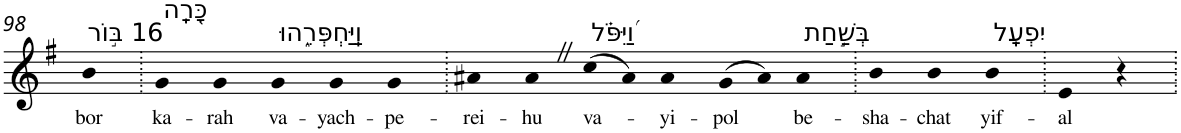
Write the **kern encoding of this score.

**kern	**text
*part1	*part1
*staff1	*staff1
*I"Piano	*
*I'Pno	*
!!LO:PB:g=z
*clefG2	*
*k[f#]	*
*G:	*
=98	=98
!LO:TX:a:t=16 בּ֣וֹר	!
!	!LO:LY:b
4b	bor
=99.	=99.
!LO:TX:a:t=כָּ֭רָֽה	!
!	!LO:LY:b
4g	ka-
!	!LO:LY:b
4g	-rah
!LO:TX:a:t=וַֽיַּחְפְּרֵ֑הוּ	!
!	!LO:LY:b
4g	va-
!	!LO:LY:b
4g	-yach-
!	!LO:LY:b
4g	-pe-
=100.	=100.
!	!LO:LY:b
4a#X	-rei-
!	!LO:LY:b
4a#Z	-hu
!LO:TX:a:t=וַ֝יִּפֹּ֗ל	!
!	!LO:LY:b
(>8cc	va-
8a#)	.
!	!LO:LY:b
4a#	-yi-
!	!LO:LY:b
(>8g	-pol
8a#)	.
!LO:TX:a:t=בְּשַׁ֣חַת	!
!	!LO:LY:b
4a#	be-
=101.	=101.
!	!LO:LY:b
4b	-sha-
!	!LO:LY:b
4b	-chat
!LO:TX:a:t=יִפְעָֽל	!
!	!LO:LY:b
4b	yif-
=102.	=102.
!	!LO:LY:b
4e	-al
4r	.
=.	=.
*-	*-
